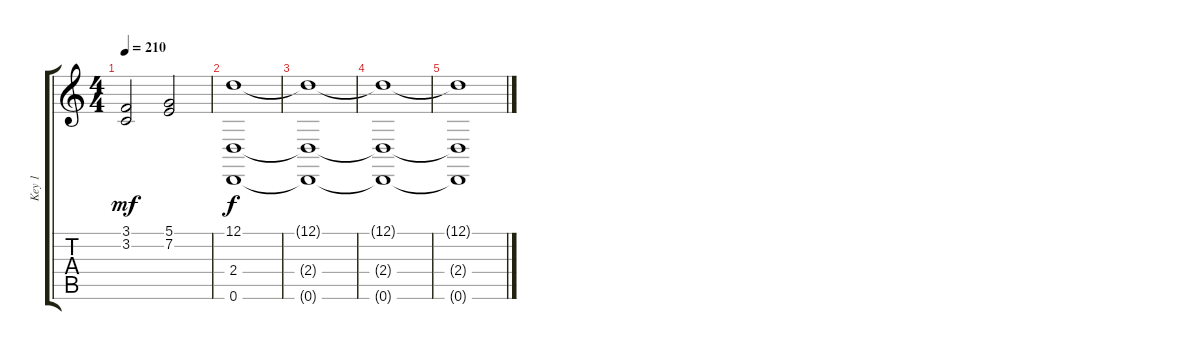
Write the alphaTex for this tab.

\track ("Key 1" "Key 1") {instrument stringensemble1}
\staff {score tabs}
\tuning (D4 A3 F3 C3 G2 D2) {hide}
\ts (4 4)
\tempo 210
\clef g2
\ks c
(3.1 3.2).2{dy mf} (5.1 7.2).2 |
(12.1 2.4 0.6).1{dy f} |
(12.1{t} 2.4{t} 0.6{t}).1 |
(12.1{t} 2.4{t} 0.6{t}).1 |
(12.1{t} 2.4{t} 0.6{t}).1{volume 3}
